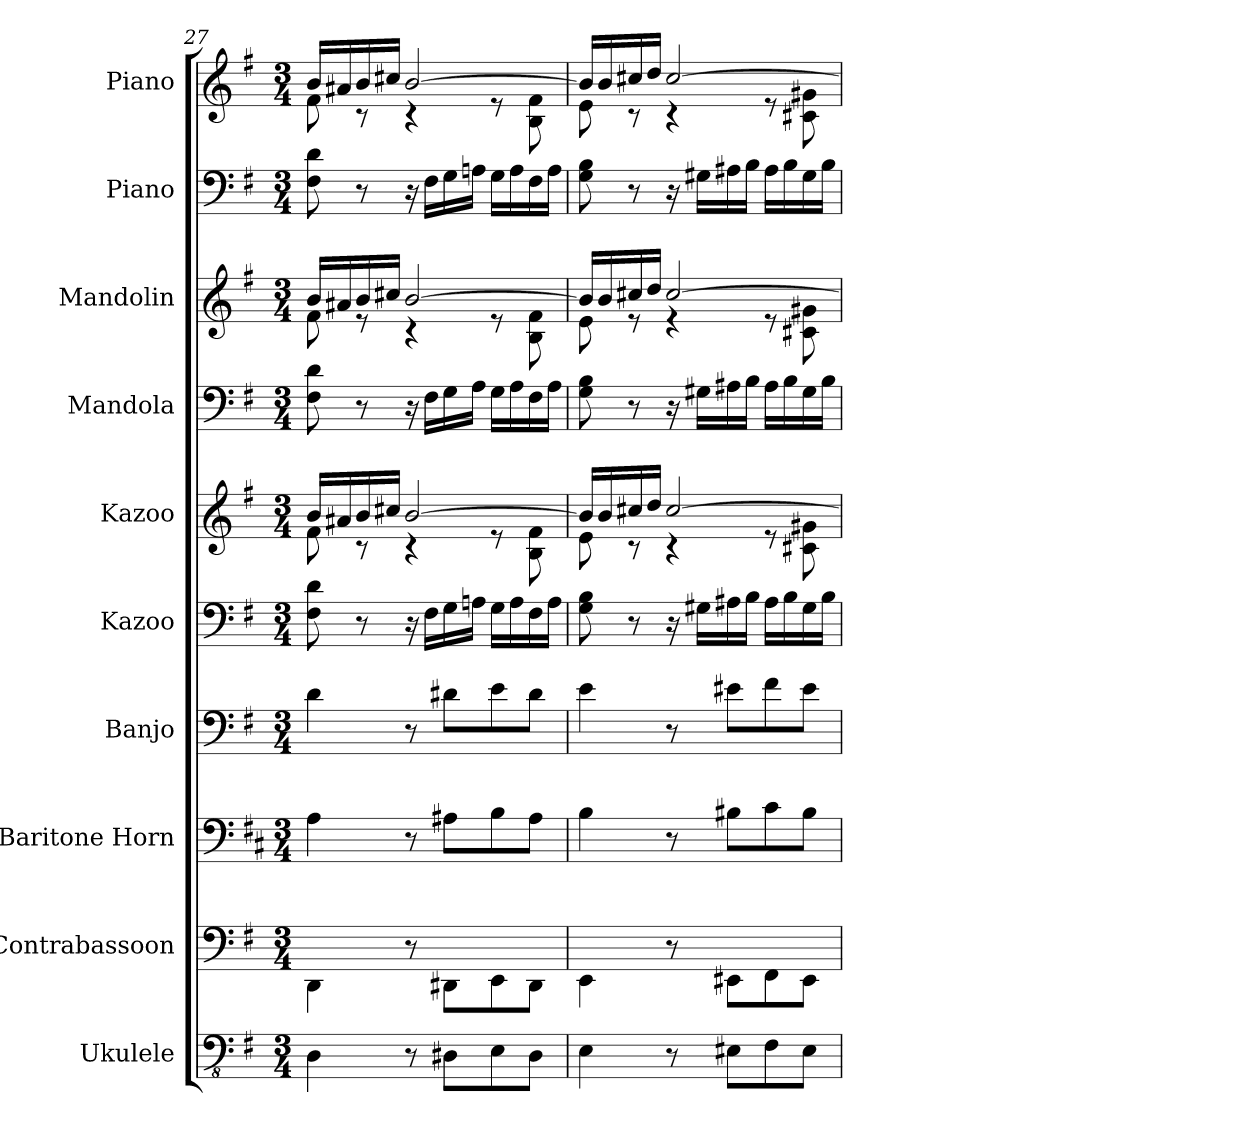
**kern	**kern	**kern	**kern	**kern	**kern	**kern	**kern	**kern	**kern
*part10	*part9	*part8	*part7	*part6	*part5	*part4	*part3	*part2	*part1
*staff10	*staff9	*staff8	*staff7	*staff6	*staff5	*staff4	*staff3	*staff2	*staff1
*I"Ukulele	*I"Contrabassoon	*I"Baritone Horn	*I"Banjo	*I"Kazoo	*I"Kazoo	*I"Mandola	*I"Mandolin	*I"Piano	*I"Piano
*I'Uk.	*I'Cbsn.	*I'Bar. Hn.	*I'Bj.	*I'Kaz.	*I'Kaz.	*I'Mda.	*I'Mdn.	*I'Pno.	*I'Pno.
!!LO:LB:g=z
*clefFv4	*clefF4	*clefF4	*clefF4	*clefF4	*clefG2	*clefF4	*	*clefF4	*clefG2
*	*ITrd7c12	*ITrd4c7	*ITrd7c12	*	*	*	*	*	*
*k[f#]	*k[f#]	*k[f#]	*k[f#]	*k[f#]	*k[f#]	*k[f#]	*k[f#]	*k[f#]	*k[f#]
*G:	*G:	*G:	*G:	*G:	*G:	*G:	*G:	*G:	*G:
*M3/4	*M3/4	*M3/4	*M3/4	*M3/4	*M3/4	*M3/4	*M3/4	*M3/4	*M3/4
=27	=27	=27	=27	=27	=27	=27	=27	=27	=27
*	*	*	*	*	*^	*	*^	*	*^
4DD\	4DDD\	4D\	4D\	8F#\ 8d\	16b/LL	8f#\	8F#\ 8d\	16b/LL	8f#\	8F#\ 8d\	16b/LL	8f#\
.	.	.	.	.	16a#X/	.	.	16a#X/	.	.	16a#X/	.
.	.	.	.	8r	16b/	8rc	8r	16b/	8r	8r	16b/	8rc
.	.	.	.	.	16cc#X/JJ	.	.	16cc#X/JJ	.	.	16cc#X/JJ	.
8r	8r	8r	8r	16r	[2b/	4rc	16r	[2b/	4r	16r	[2b/	4rc
.	.	.	.	16F#\LL	.	.	16F#\LL	.	.	16F#\LL	.	.
8DD#X\L	8DDD#X\L	8D#X\L	8D#X\L	16G\	.	.	16G\	.	.	16G\	.	.
.	.	.	.	16An\JJ	.	.	16A\JJ	.	.	16An\JJ	.	.
8EE\	8EEE\	8E\	8E\	16G\LL	.	8re	16G\LL	.	8r	16G\LL	.	8re
.	.	.	.	16A\	.	.	16A\	.	.	16A\	.	.
8DD#\J	8DDD#\J	8D#\J	8D#\J	16F#\	.	8B\ 8f#\	16F#\	.	8B\ 8f#\	16F#\	.	8B\ 8f#\
.	.	.	.	16A\JJ	.	.	16A\JJ	.	.	16A\JJ	.	.
=28	=28	=28	=28	=28	=28	=28	=28	=28	=28	=28	=28	=28
4EE\	4EEE\	4E\	4E\	8G\ 8B\	16b/LL]	8e\	8G\ 8B\	16b/LL]	8e\	8G\ 8B\	16b/LL]	8e\
.	.	.	.	.	16b/	.	.	16b/	.	.	16b/	.
.	.	.	.	8r	16cc#X/	8rc	8r	16cc#X/	8r	8r	16cc#X/	8rc
.	.	.	.	.	16dd/JJ	.	.	16dd/JJ	.	.	16dd/JJ	.
8r	8r	8r	8r	16r	[2cc#/	4rc	16r	[2cc#/	4r	16r	[2cc#/	4rc
.	.	.	.	16G#X\LL	.	.	16G#X\LL	.	.	16G#X\LL	.	.
8EE#X\L	8EEE#X\L	8E#X\L	8E#X\L	16A#X\	.	.	16A#X\	.	.	16A#X\	.	.
.	.	.	.	16B\JJ	.	.	16B\JJ	.	.	16B\JJ	.	.
8FF#\	8FFF#\	8F#\	8F#\	16A#\LL	.	8re	16A#\LL	.	8r	16A#\LL	.	8re
.	.	.	.	16B\	.	.	16B\	.	.	16B\	.	.
8EE#\J	8EEE#\J	8E#\J	8E#\J	16G#\	.	8c#X\ 8g#X\	16G#\	.	8c#X\ 8g#X\	16G#\	.	8c#X\ 8g#X\
.	.	.	.	16B\JJ	.	.	16B\JJ	.	.	16B\JJ	.	.
*	*	*	*	*	*v	*v	*	*v	*v	*	*v	*v
=	=	=	=	=	=	=	=	=	=
*-	*-	*-	*-	*-	*-	*-	*-	*-	*-
